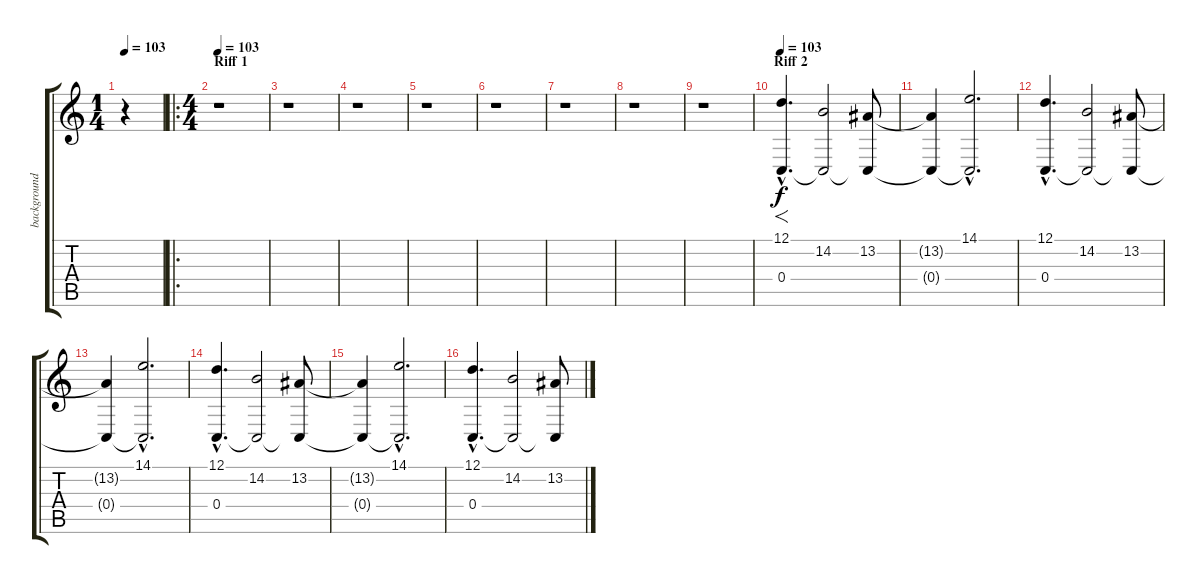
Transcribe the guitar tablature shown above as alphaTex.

\track ("background fx" "background") {instrument fx6goblins}
\staff {score tabs}
\tuning (D4 A3 F3 C3 G2 C2) {hide}
\ts (1 4)
\tempo 103
\clef g2
\ks c
r.4{dy f instrument fx6goblins} |
\ro
\ts (4 4)
\section ("" "Riff 1")
\tempo 103
r.1 |
r.1 |
r.1 |
r.1 |
r.1 |
r.1 |
r.1 |
r.1 |
\section ("" "Riff 2")
\tempo 103
(12.1{hac} 0.4{hac}).4{f d} (14.2 0.4{t}).2 (13.2 0.4{t}).8 |
(13.2{t} 0.4{t}).4 (14.1{hac} 0.4{hac t}).2{d} |
(12.1{hac} 0.4{hac}).4{d} (14.2 0.4{t}).2 (13.2 0.4{t}).8 |
(13.2{t} 0.4{t}).4 (14.1{hac} 0.4{hac t}).2{d} |
(12.1{hac} 0.4{hac}).4{d} (14.2 0.4{t}).2 (13.2 0.4{t}).8 |
(13.2{t} 0.4{t}).4 (14.1{hac} 0.4{hac t}).2{d} |
(12.1{hac} 0.4{hac}).4{d} (14.2 0.4{t}).2 (13.2 0.4{t}).8
